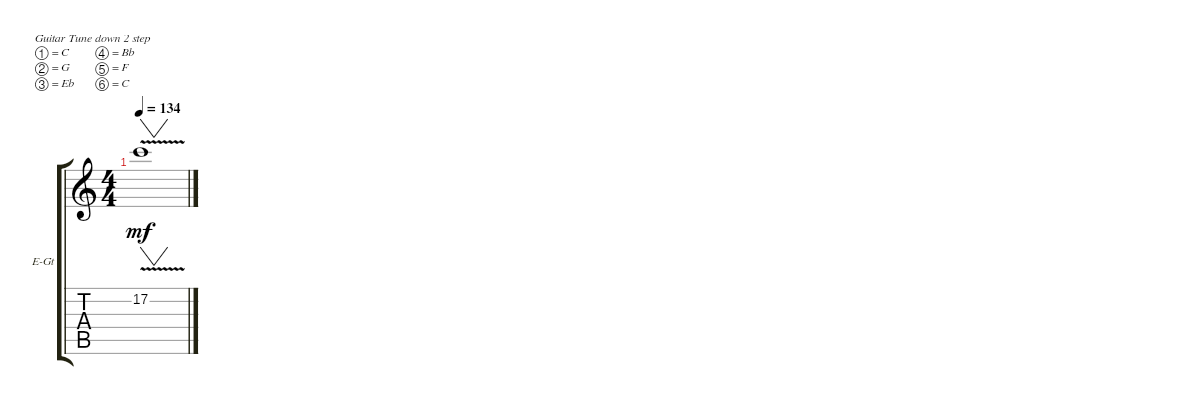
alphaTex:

\defaultSystemsLayout 4
\bracketExtendMode groupsimilarinstruments
\firstSystemTrackNameOrientation horizontal
\otherSystemsTrackNameOrientation horizontal
\track ("Leads" "E-Gt") {instrument overdrivenguitar}
\staff {score tabs}
\tuning (C4 G3 Eb3 Bb2 F2 C2)
\ts (4 4)
\tempo 134
\clef g2
\ks c
17.2{v}.1{vw dy mf}
